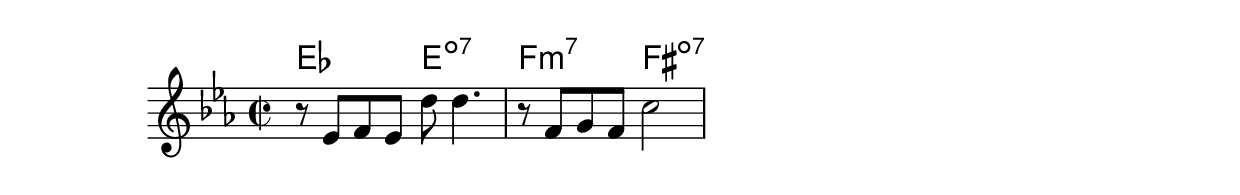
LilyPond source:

\version "2.19.16"

\include "english.ly"  % English accidental names
#(set-global-staff-size 24)

jazzChords = \chordmode {
 
	ef2 e:dim7 | f:min7 fs:dim7
}
melody = \relative c' {
	\key ef \major
	\time 2/2 
	\clef treble
		r8 ef f ef d' d4. | r8 f, g f c'2 |
	}

\score {
	<<	
		\new ChordNames = "chords" { \set chordChanges = ##t \jazzChords }
		\new Voice = "one" { \melody }
	>>
		\layout { }
}

